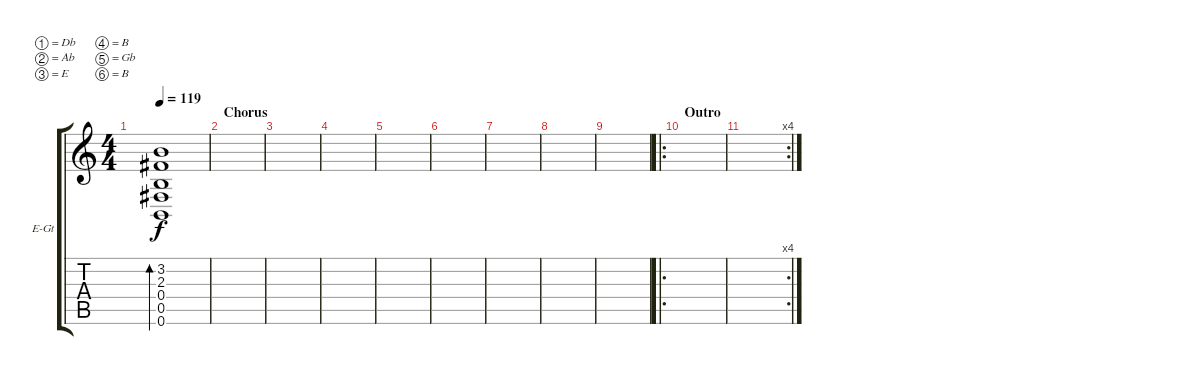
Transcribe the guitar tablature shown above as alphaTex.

\defaultSystemsLayout 4
\bracketExtendMode groupsimilarinstruments
\firstSystemTrackNameOrientation horizontal
\otherSystemsTrackNameOrientation horizontal
\track ("Guitar2_clean" "E-Gt") {mute instrument electricguitarclean}
\staff {score tabs}
\tuning (Db4 Ab3 E3 B2 Gb2 B1)
\ts (4 4)
\tempo 119
\clef g2
\ks c
(0.6 0.5 0.4 2.3 3.2).1{bd 154 dy f} |
\section ("" "Chorus")
|
|
|
|
|
|
|
|
\ro
\section ("" "Outro")
|
\rc 4
